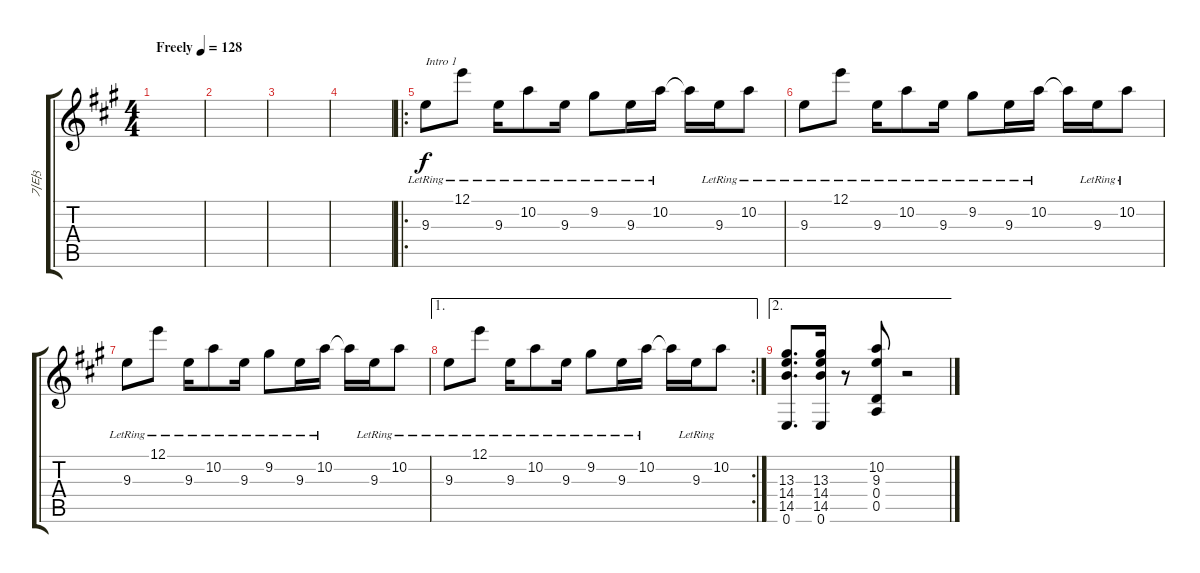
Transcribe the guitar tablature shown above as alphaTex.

\track ("기타3" "기타3") {instrument acousticguitarsteel}
\staff {score tabs}
\tuning (E4 B3 G3 D3 A2 E2) {hide}
\ts (4 4)
\tempo (128 "Freely")
\clef g2
\ks a
|
|
|
|
\ro
9.3{lr}.8{txt "Intro 1"} 12.1{lr}.8 9.3{lr}.16 10.2{lr}.8 9.3{lr}.16 9.2{lr}.8 9.3{lr}.16 10.2{lr}.16 10.2{t}.16 9.3{lr}.16 10.2{lr}.8 |
9.3{lr}.8 12.1{lr}.8 9.3{lr}.16 10.2{lr}.8 9.3{lr}.16 9.2{lr}.8 9.3{lr}.16 10.2{lr}.16 10.2{t}.16 9.3{lr}.16 10.2{lr}.8 |
9.3{lr}.8 12.1{lr}.8 9.3{lr}.16 10.2{lr}.8 9.3{lr}.16 9.2{lr}.8 9.3{lr}.16 10.2{lr}.16 10.2{t}.16 9.3{lr}.16 10.2{lr}.8 |
\ae 1
\rc 2
9.3{lr}.8 12.1{lr}.8 9.3{lr}.16 10.2{lr}.8 9.3{lr}.16 9.2{lr}.8 9.3{lr}.16 10.2{lr}.16 10.2{t}.16 9.3{lr}.16 10.2{lr}.8 |
\ae 2
(13.3 14.4 14.5 0.6).8{d} (13.3 14.4 14.5 0.6).16 r.8 (10.2 9.3 0.4 0.5).8 r.2
